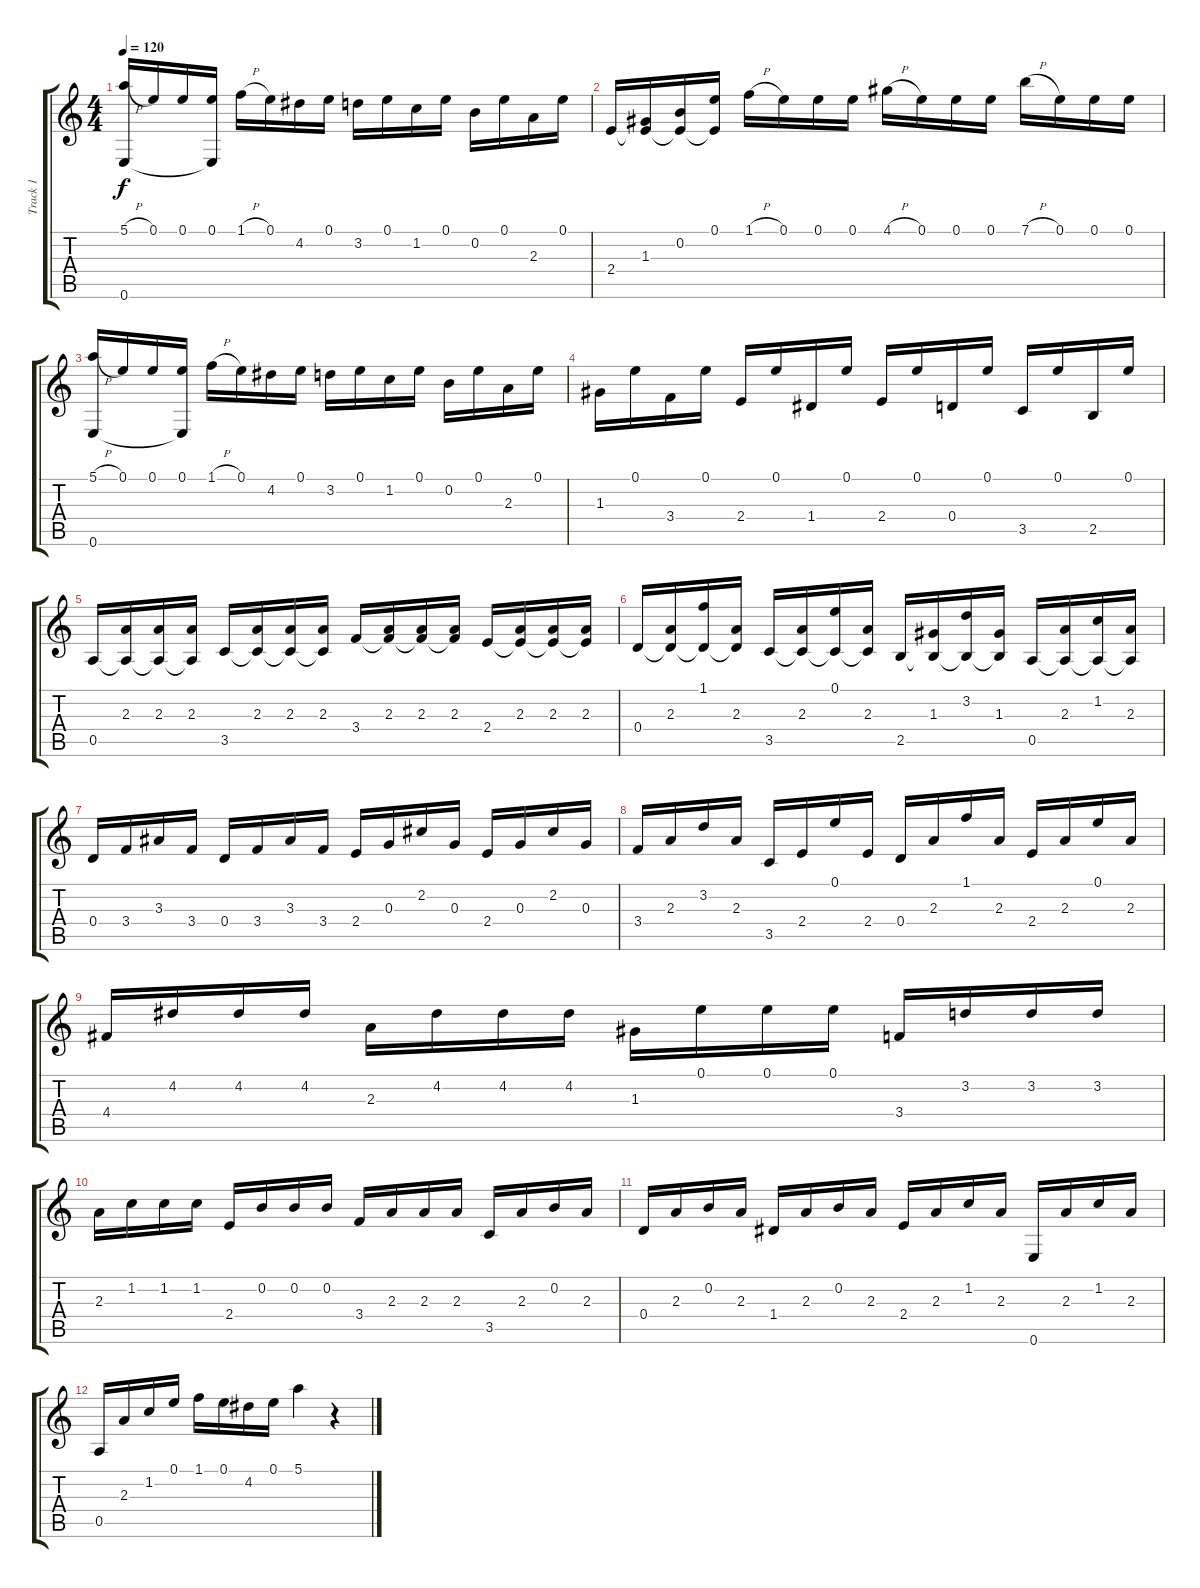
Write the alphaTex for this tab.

\track ("Track 1" "Track 1") {instrument acousticguitarsteel}
\staff {score tabs}
\tuning (E4 B3 G3 D3 A2 E2) {hide}
\ts (4 4)
\tempo 120
\clef g2
\ks c
(5.1{h} 0.6).16{dy f} 0.1.16 0.1.16 (0.1 0.6{t}).16 1.1{h}.16 0.1.16 4.2.16 0.1.16 3.2.16 0.1.16 1.2.16 0.1.16 0.2.16 0.1.16 2.3.16 0.1.16 |
2.4.16 (1.3 2.4{t}).16 (0.2 2.4{t}).16 (0.1 2.4{t}).16 1.1{h}.16 0.1.16 0.1.16 0.1.16 4.1{h}.16 0.1.16 0.1.16 0.1.16 7.1{h}.16 0.1.16 0.1.16 0.1.16 |
(5.1{h} 0.6).16 0.1.16 0.1.16 (0.1 0.6{t}).16 1.1{h}.16 0.1.16 4.2.16 0.1.16 3.2.16 0.1.16 1.2.16 0.1.16 0.2.16 0.1.16 2.3.16 0.1.16 |
1.3.16 0.1.16 3.4.16 0.1.16 2.4.16 0.1.16 1.4.16 0.1.16 2.4.16 0.1.16 0.4.16 0.1.16 3.5.16 0.1.16 2.5.16 0.1.16 |
0.5.16 (2.3 0.5{t}).16 (2.3 0.5{t}).16 (2.3 0.5{t}).16 3.5.16 (2.3 3.5{t}).16 (2.3 3.5{t}).16 (2.3 3.5{t}).16 3.4.16 (2.3 3.4{t}).16 (2.3 3.4{t}).16 (2.3 3.4{t}).16 2.4.16 (2.3 2.4{t}).16 (2.3 2.4{t}).16 (2.3 2.4{t}).16 |
0.4.16 (2.3 0.4{t}).16 (1.1 0.4{t}).16 (2.3 0.4{t}).16 3.5.16 (2.3 3.5{t}).16 (0.1 3.5{t}).16 (2.3 3.5{t}).16 2.5.16 (1.3 2.5{t}).16 (3.2 2.5{t}).16 (1.3 2.5{t}).16 0.5.16 (2.3 0.5{t}).16 (1.2 0.5{t}).16 (2.3 0.5{t}).16 |
0.4.16 3.4.16 3.3.16 3.4.16 0.4.16 3.4.16 3.3.16 3.4.16 2.4.16 0.3.16 2.2.16 0.3.16 2.4.16 0.3.16 2.2.16 0.3.16 |
3.4.16 2.3.16 3.2.16 2.3.16 3.5.16 2.4.16 0.1.16 2.4.16 0.4.16 2.3.16 1.1.16 2.3.16 2.4.16 2.3.16 0.1.16 2.3.16 |
4.4.16 4.2.16 4.2.16 4.2.16 2.3.16 4.2.16 4.2.16 4.2.16 1.3.16 0.1.16 0.1.16 0.1.16 3.4.16 3.2.16 3.2.16 3.2.16 |
2.3.16 1.2.16 1.2.16 1.2.16 2.4.16 0.2.16 0.2.16 0.2.16 3.4.16 2.3.16 2.3.16 2.3.16 3.5.16 2.3.16 0.2.16 2.3.16 |
0.4.16 2.3.16 0.2.16 2.3.16 1.4.16 2.3.16 0.2.16 2.3.16 2.4.16 2.3.16 1.2.16 2.3.16 0.6.16 2.3.16 1.2.16 2.3.16 |
0.5.16 2.3.16 1.2.16 0.1.16 1.1.16 0.1.16 4.2.16 0.1.16 5.1.4 r.4
